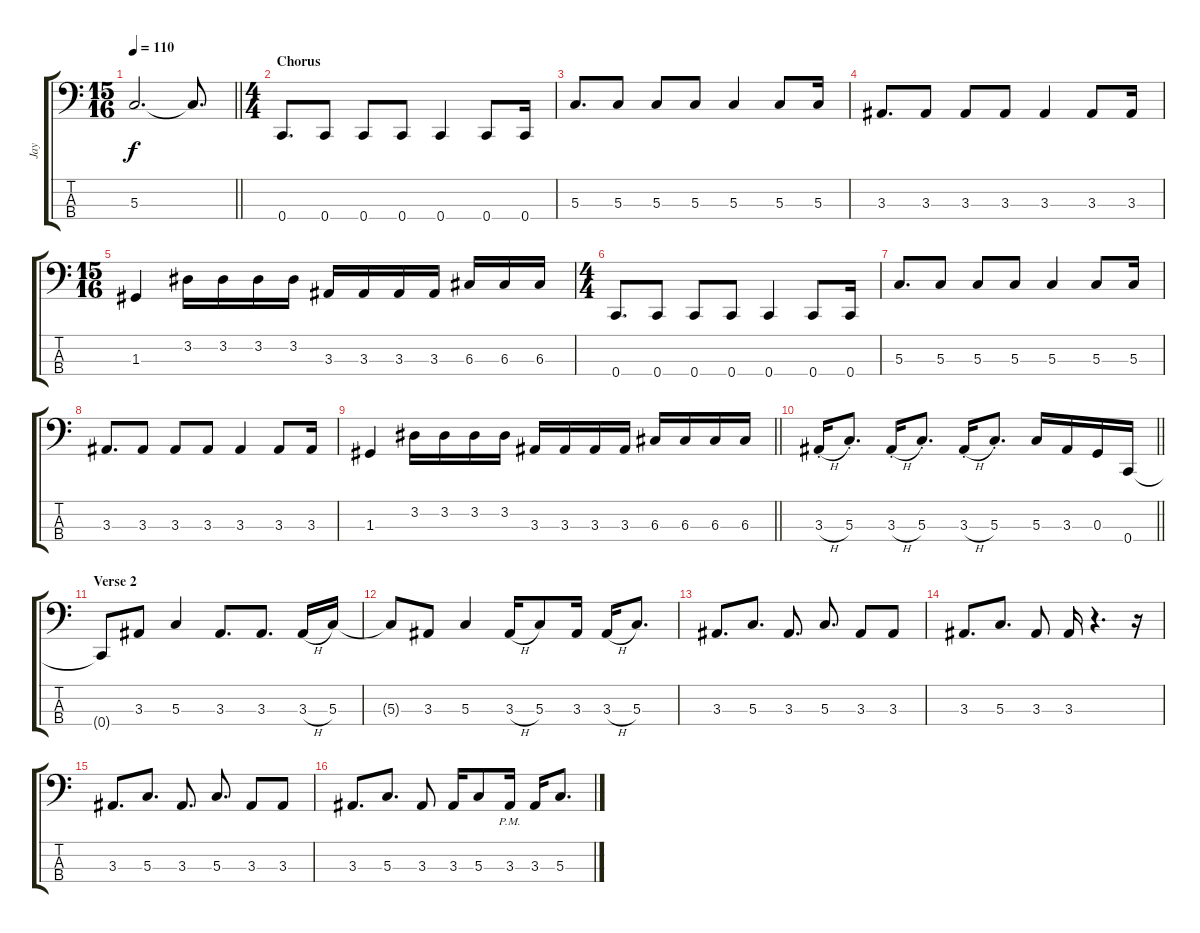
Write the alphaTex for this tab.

\track ("Jay" "Jay") {instrument electricbasspick}
\staff {score tabs}
\tuning (F2 C2 G1 C1) {hide}
\ts (15 16)
\tempo 110
\clef f4
\barLineRight lightlight
\ks c
5.3.2{d dy f} 5.3{t}.8{d} |
\ts (4 4)
\section ("" "Chorus")
0.4.8{d} 0.4.8 0.4.8 0.4.8 0.4.4 0.4.8 0.4.16 |
5.3.8{d} 5.3.8 5.3.8 5.3.8 5.3.4 5.3.8 5.3.16 |
3.3.8{d} 3.3.8 3.3.8 3.3.8 3.3.4 3.3.8 3.3.16 |
\ts (15 16)
1.3.4 3.2.16 3.2.16 3.2.16 3.2.16 3.3.16 3.3.16 3.3.16 3.3.16 6.3.16 6.3.16 6.3.16 |
\ts (4 4)
0.4.8{d} 0.4.8 0.4.8 0.4.8 0.4.4 0.4.8 0.4.16 |
5.3.8{d} 5.3.8 5.3.8 5.3.8 5.3.4 5.3.8 5.3.16 |
3.3.8{d} 3.3.8 3.3.8 3.3.8 3.3.4 3.3.8 3.3.16 |
\barLineRight lightlight
1.3.4 3.2.16 3.2.16 3.2.16 3.2.16 3.3.16 3.3.16 3.3.16 3.3.16 6.3.16 6.3.16 6.3.16 6.3.16 |
\barLineRight lightlight
3.3{h st}.16 5.3{st}.8{d} 3.3{h st}.16 5.3{st}.8{d} 3.3{h st}.16 5.3{st}.8{d} 5.3.16 3.3.16 0.3.16 0.4.16 |
\section ("" "Verse 2")
0.4{t}.8 3.3.8 5.3.4 3.3.8{d} 3.3.8{d} 3.3{h}.16 5.3.16 |
5.3{t}.8 3.3.8 5.3.4 3.3{h}.16 5.3.8 3.3.16 3.3{h}.16 5.3.8{d} |
3.3.8{d} 5.3.8{d} 3.3.8{d} 5.3.8{d} 3.3.8 3.3.8 |
3.3.8{d} 5.3.8{d} 3.3.8 3.3.16 r.4{d} r.16 |
3.3.8{d} 5.3.8{d} 3.3.8{d} 5.3.8{d} 3.3.8 3.3.8 |
3.3.8{d} 5.3.8{d} 3.3.8 3.3.16 5.3.8 3.3{pm}.16 3.3.16 5.3.8{d}
